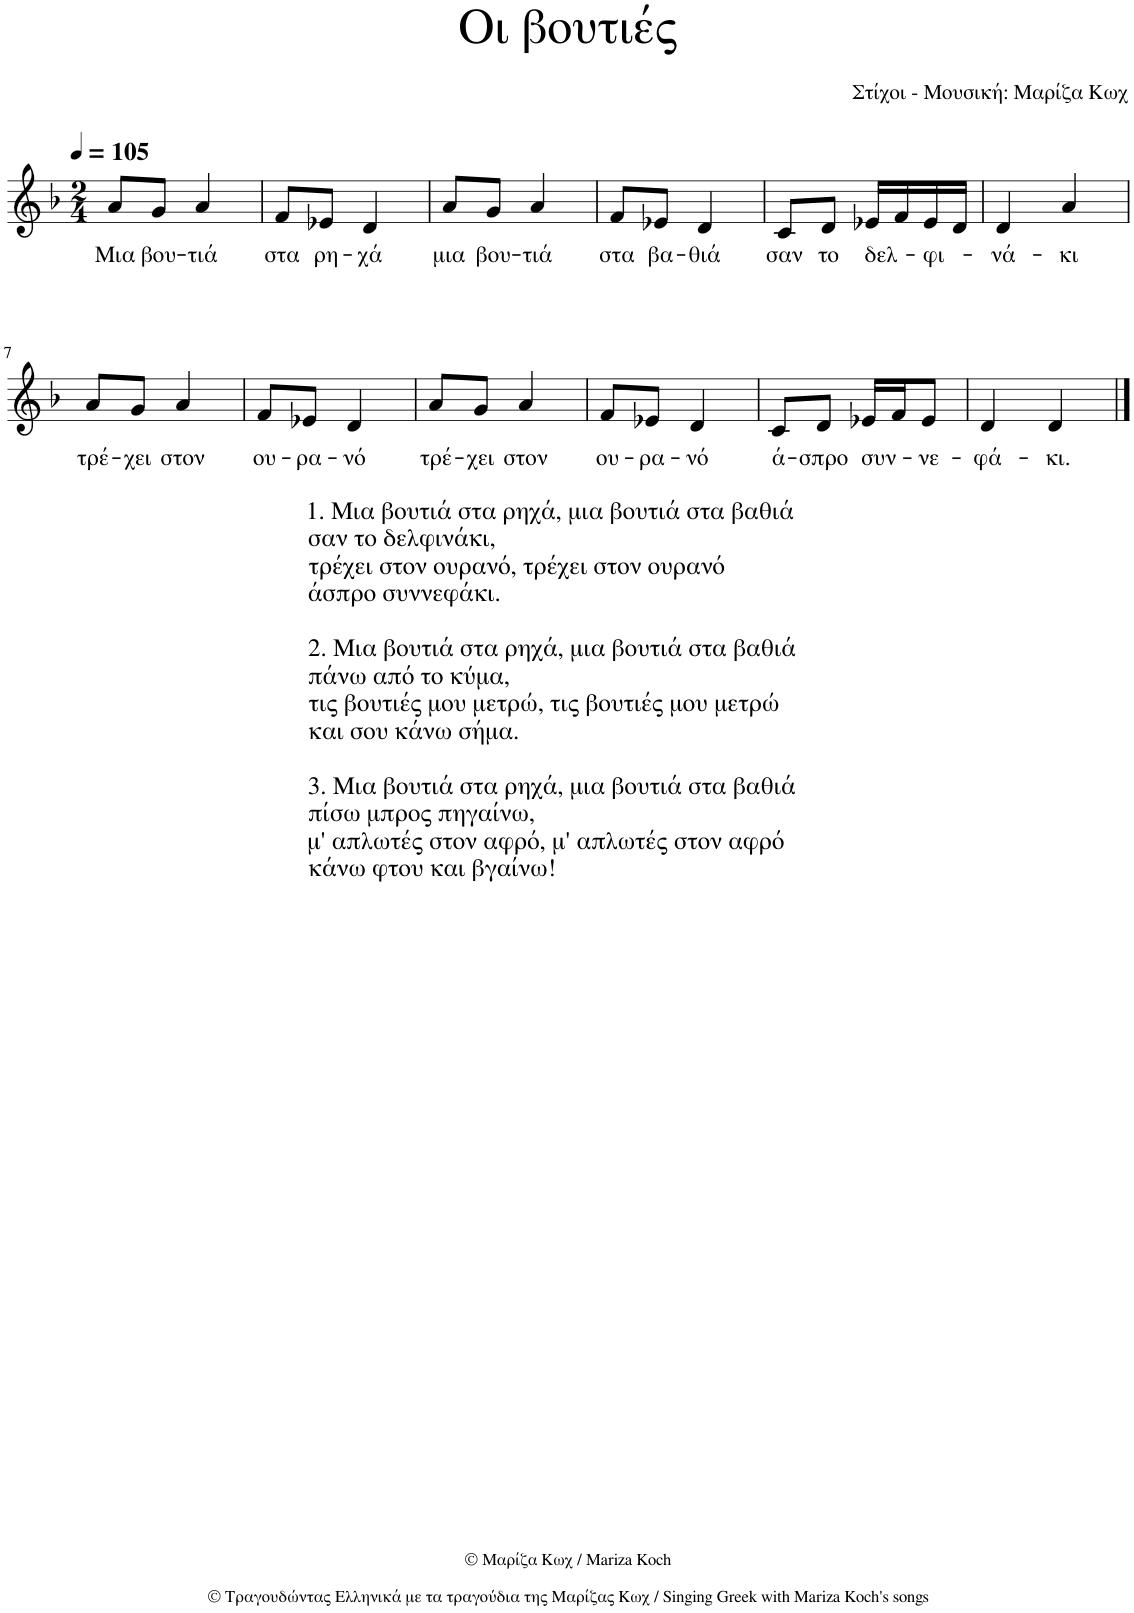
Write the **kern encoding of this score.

**kern	**text
*part1	*part1
*staff1	*staff1
*I"Piano	*
*I'Pno.	*
*clefG2	*
*k[b-]	*
*M2/4	*
*MM105	*
=1	=1
!	!LO:LY:b
8a/L	Μια
!	!LO:LY:b
8g/J	βου-
!	!LO:LY:b
4a/	-τιά
=2	=2
!	!LO:LY:b
8f/L	στα
!	!LO:LY:b
8e-X/J	ρη-
!	!LO:LY:b
4d/	-χά
=3	=3
!	!LO:LY:b
8a/L	μια
!	!LO:LY:b
8g/J	βου-
!	!LO:LY:b
4a/	-τιά
=4	=4
!	!LO:LY:b
8f/L	στα
!	!LO:LY:b
8e-X/J	βα-
!	!LO:LY:b
4d/	-θιά
=5	=5
!	!LO:LY:b
8c/L	σαν
!	!LO:LY:b
8d/J	το
!	!LO:LY:b
16e-X/LL	δελ-
16f/	.
!	!LO:LY:b
16e-/	-φι-
16d/JJ	.
=6	=6
!	!LO:LY:b
4d/	νά-
!	!LO:LY:b
4a/	-κι
!!LO:LB:g=z
=7	=7
!LO:TX:b:t=1. Μια βουτιά στα ρηχά, μια βουτιά στα βαθιά	!
!LO:TX:b:t=σαν το δελφινάκι,	!
!LO:TX:b:t=τρέχει στον ουρανό, τρέχει στον ουρανό	!
!LO:TX:b:t=άσπρο συννεφάκι.	!
!LO:TX:b:t=2. Μια βουτιά στα ρηχά, μια βουτιά στα βαθιά	!
!LO:TX:b:t=πάνω από το κύμα,	!
!LO:TX:b:t=τις βουτιές μου μετρώ, τις βουτιές μου μετρώ	!
!LO:TX:b:t=και σου κάνω σήμα.	!
!LO:TX:b:t=3. Μια βουτιά στα ρηχά, μια βουτιά στα βαθιά	!
!LO:TX:b:t=πίσω μπρος πηγαίνω,	!
!LO:TX:b:t=μ' απλωτές στον αφρό, μ' απλωτές στον αφρό	!
!LO:TX:b:t=κάνω φτου και βγαίνω!	!
!	!LO:LY:b
8a/L	τρέ-
!	!LO:LY:b
8g/J	-χει
!	!LO:LY:b
4a/	στον
=8	=8
!	!LO:LY:b
8f/L	ου-
!	!LO:LY:b
8e-X/J	-ρα-
!	!LO:LY:b
4d/	-νό
=9	=9
!	!LO:LY:b
8a/L	τρέ-
!	!LO:LY:b
8g/J	-χει
!	!LO:LY:b
4a/	στον
=10	=10
!	!LO:LY:b
8f/L	ου-
!	!LO:LY:b
8e-X/J	-ρα-
!	!LO:LY:b
4d/	-νό
=11	=11
!	!LO:LY:b
8c/L	ά-
!	!LO:LY:b
8d/J	-σπρο
!	!LO:LY:b
16e-X/LL	συν-
16f/J	.
!	!LO:LY:b
8e-/J	-νε-
=12	=12
!	!LO:LY:b
4d/	-φά-
!	!LO:LY:b
4d/	-κι.
==	==
*-	*-
